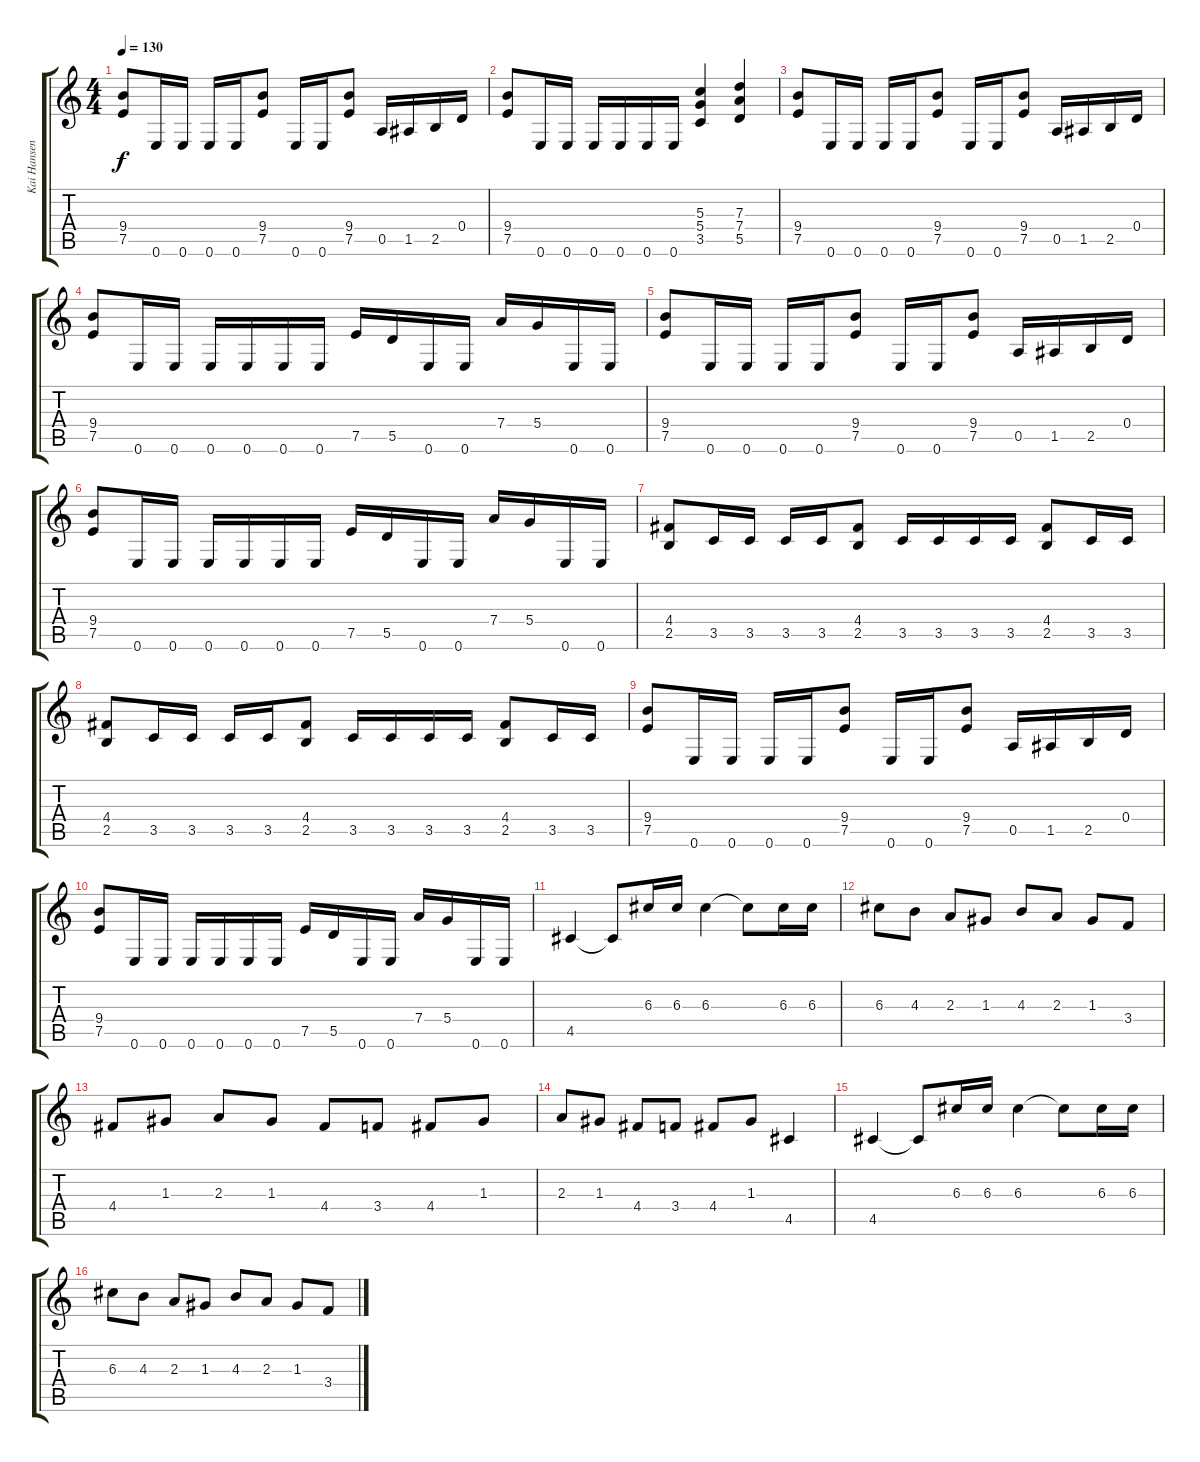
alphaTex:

\track ("Kai Hansen" "Kai Hansen") {instrument distortionguitar}
\staff {score tabs}
\tuning (E4 B3 G3 D3 A2 E2) {hide}
\ts (4 4)
\tempo 130
\clef g2
\ks c
(9.4 7.5).8{dy f} 0.6.16 0.6.16 0.6.16 0.6.16 (9.4 7.5).8 0.6.16 0.6.16 (9.4 7.5).8 0.5.16 1.5.16 2.5.16 0.4.16 |
(9.4 7.5).8 0.6.16 0.6.16 0.6.16 0.6.16 0.6.16 0.6.16 (5.3 5.4 3.5).4 (7.3 7.4 5.5).4 |
(9.4 7.5).8 0.6.16 0.6.16 0.6.16 0.6.16 (9.4 7.5).8 0.6.16 0.6.16 (9.4 7.5).8 0.5.16 1.5.16 2.5.16 0.4.16 |
(9.4 7.5).8 0.6.16 0.6.16 0.6.16 0.6.16 0.6.16 0.6.16 7.5.16 5.5.16 0.6.16 0.6.16 7.4.16 5.4.16 0.6.16 0.6.16 |
(9.4 7.5).8 0.6.16 0.6.16 0.6.16 0.6.16 (9.4 7.5).8 0.6.16 0.6.16 (9.4 7.5).8 0.5.16 1.5.16 2.5.16 0.4.16 |
(9.4 7.5).8 0.6.16 0.6.16 0.6.16 0.6.16 0.6.16 0.6.16 7.5.16 5.5.16 0.6.16 0.6.16 7.4.16 5.4.16 0.6.16 0.6.16 |
(4.4 2.5).8 3.5.16 3.5.16 3.5.16 3.5.16 (4.4 2.5).8 3.5.16 3.5.16 3.5.16 3.5.16 (4.4 2.5).8 3.5.16 3.5.16 |
(4.4 2.5).8 3.5.16 3.5.16 3.5.16 3.5.16 (4.4 2.5).8 3.5.16 3.5.16 3.5.16 3.5.16 (4.4 2.5).8 3.5.16 3.5.16 |
(9.4 7.5).8 0.6.16 0.6.16 0.6.16 0.6.16 (9.4 7.5).8 0.6.16 0.6.16 (9.4 7.5).8 0.5.16 1.5.16 2.5.16 0.4.16 |
(9.4 7.5).8 0.6.16 0.6.16 0.6.16 0.6.16 0.6.16 0.6.16 7.5.16 5.5.16 0.6.16 0.6.16 7.4.16 5.4.16 0.6.16 0.6.16 |
4.5.4{balance 12} 4.5{t}.8 6.3.16 6.3.16 6.3.4 6.3{t}.8 6.3.16 6.3.16 |
6.3.8 4.3.8 2.3.8 1.3.8 4.3.8 2.3.8 1.3.8 3.4.8 |
4.4.8 1.3.8 2.3.8 1.3.8 4.4.8 3.4.8 4.4.8 1.3.8 |
2.3.8 1.3.8 4.4.8 3.4.8 4.4.8 1.3.8 4.5.4 |
4.5.4 4.5{t}.8 6.3.16 6.3.16 6.3.4 6.3{t}.8 6.3.16 6.3.16 |
6.3.8 4.3.8 2.3.8 1.3.8 4.3.8 2.3.8 1.3.8 3.4.8
